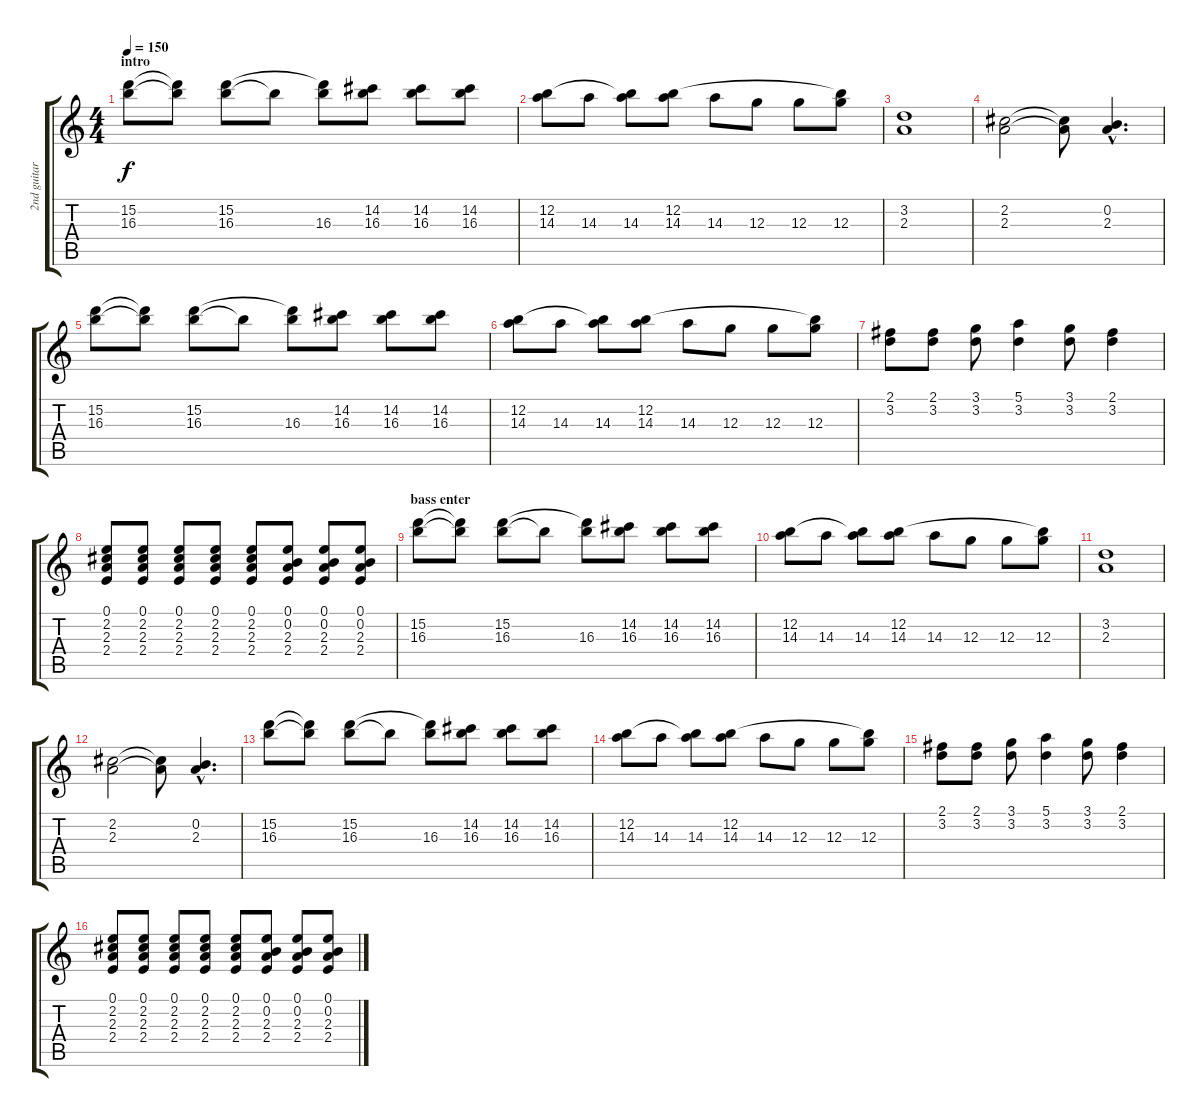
\track ("2nd guitar" "2nd guitar") {instrument overdrivenguitar}
\staff {score tabs}
\tuning (E4 B3 G3 D3 A2 E2) {hide}
\ts (4 4)
\section ("" "intro")
\tempo 150
\clef g2
\ks c
(15.2 16.3).8{dy f instrument overdrivenguitar} (15.2{t} 16.3{t}).8 (15.2 16.3).8 16.3{t}.8 (15.2{t} 16.3).8 (14.2 16.3).8 (14.2 16.3).8 (14.2 16.3).8 |
(12.2 14.3).8 14.3.8 (12.2{t} 14.3).8 (12.2 14.3).8 14.3.8 12.3.8 12.3.8 (12.2{t} 12.3).8 |
(3.2 2.3).1 |
(2.2 2.3).2 (2.2{t} 2.3{t}).8 (0.2{hac} 2.3{hac}).4{d} |
(15.2 16.3).8 (15.2{t} 16.3{t}).8 (15.2 16.3).8 16.3{t}.8 (15.2{t} 16.3).8 (14.2 16.3).8 (14.2 16.3).8 (14.2 16.3).8 |
(12.2 14.3).8 14.3.8 (12.2{t} 14.3).8 (12.2 14.3).8 14.3.8 12.3.8 12.3.8 (12.2{t} 12.3).8 |
(2.1 3.2).8 (2.1 3.2).8 (3.1 3.2).8 (5.1 3.2).4 (3.1 3.2).8 (2.1 3.2).4 |
(0.1 2.2 2.3 2.4).8 (0.1 2.2 2.3 2.4).8 (0.1 2.2 2.3 2.4).8 (0.1 2.2 2.3 2.4).8 (0.1 2.2 2.3 2.4).8 (0.1 0.2 2.3 2.4).8 (0.1 0.2 2.3 2.4).8 (0.1 0.2 2.3 2.4).8 |
\section ("" "bass enter")
(15.2 16.3).8 (15.2{t} 16.3{t}).8 (15.2 16.3).8 16.3{t}.8 (15.2{t} 16.3).8 (14.2 16.3).8 (14.2 16.3).8 (14.2 16.3).8 |
(12.2 14.3).8 14.3.8 (12.2{t} 14.3).8 (12.2 14.3).8 14.3.8 12.3.8 12.3.8 (12.2{t} 12.3).8 |
(3.2 2.3).1 |
(2.2 2.3).2 (2.2{t} 2.3{t}).8 (0.2{hac} 2.3{hac}).4{d} |
(15.2 16.3).8 (15.2{t} 16.3{t}).8 (15.2 16.3).8 16.3{t}.8 (15.2{t} 16.3).8 (14.2 16.3).8 (14.2 16.3).8 (14.2 16.3).8 |
(12.2 14.3).8 14.3.8 (12.2{t} 14.3).8 (12.2 14.3).8 14.3.8 12.3.8 12.3.8 (12.2{t} 12.3).8 |
(2.1 3.2).8 (2.1 3.2).8 (3.1 3.2).8 (5.1 3.2).4 (3.1 3.2).8 (2.1 3.2).4 |
(0.1 2.2 2.3 2.4).8 (0.1 2.2 2.3 2.4).8 (0.1 2.2 2.3 2.4).8 (0.1 2.2 2.3 2.4).8 (0.1 2.2 2.3 2.4).8 (0.1 0.2 2.3 2.4).8 (0.1 0.2 2.3 2.4).8 (0.1 0.2 2.3 2.4).8
